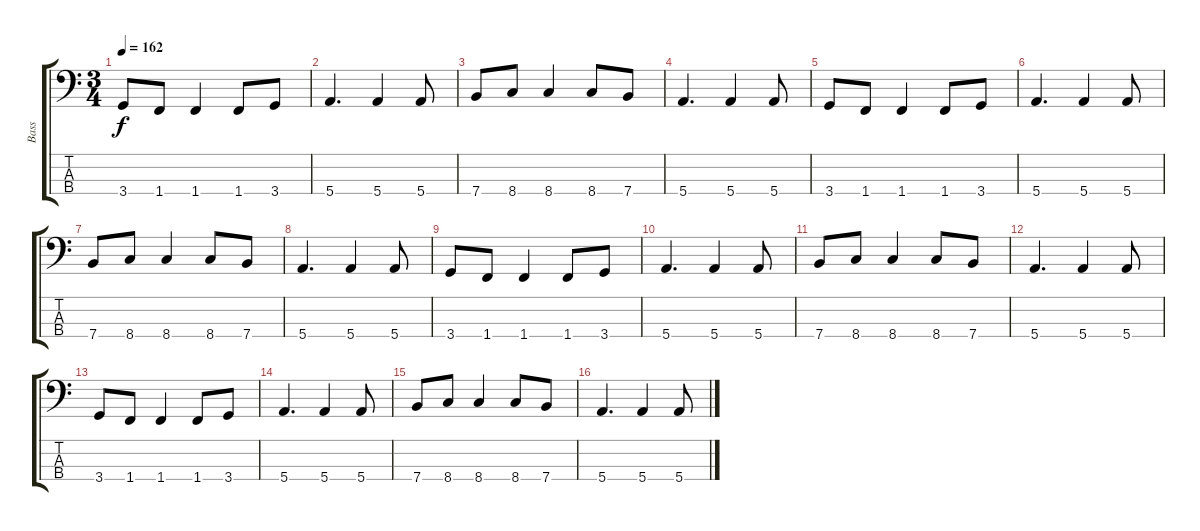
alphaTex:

\track ("Bass" "Bass") {instrument electricbasspick}
\staff {score tabs}
\tuning (G2 D2 A1 E1) {hide}
\ts (3 4)
\tempo 162
\clef f4
\ks c
3.4.8{dy f} 1.4.8 1.4.4 1.4.8 3.4.8 |
5.4.4{d} 5.4.4 5.4.8 |
7.4.8 8.4.8 8.4.4 8.4.8 7.4.8 |
5.4.4{d} 5.4.4 5.4.8 |
3.4.8 1.4.8 1.4.4 1.4.8 3.4.8 |
5.4.4{d} 5.4.4 5.4.8 |
7.4.8 8.4.8 8.4.4 8.4.8 7.4.8 |
5.4.4{d} 5.4.4 5.4.8 |
3.4.8 1.4.8 1.4.4 1.4.8 3.4.8 |
5.4.4{d} 5.4.4 5.4.8 |
7.4.8 8.4.8 8.4.4 8.4.8 7.4.8 |
5.4.4{d} 5.4.4 5.4.8 |
3.4.8 1.4.8 1.4.4 1.4.8 3.4.8 |
5.4.4{d} 5.4.4 5.4.8 |
7.4.8 8.4.8 8.4.4 8.4.8 7.4.8 |
5.4.4{d} 5.4.4 5.4.8
